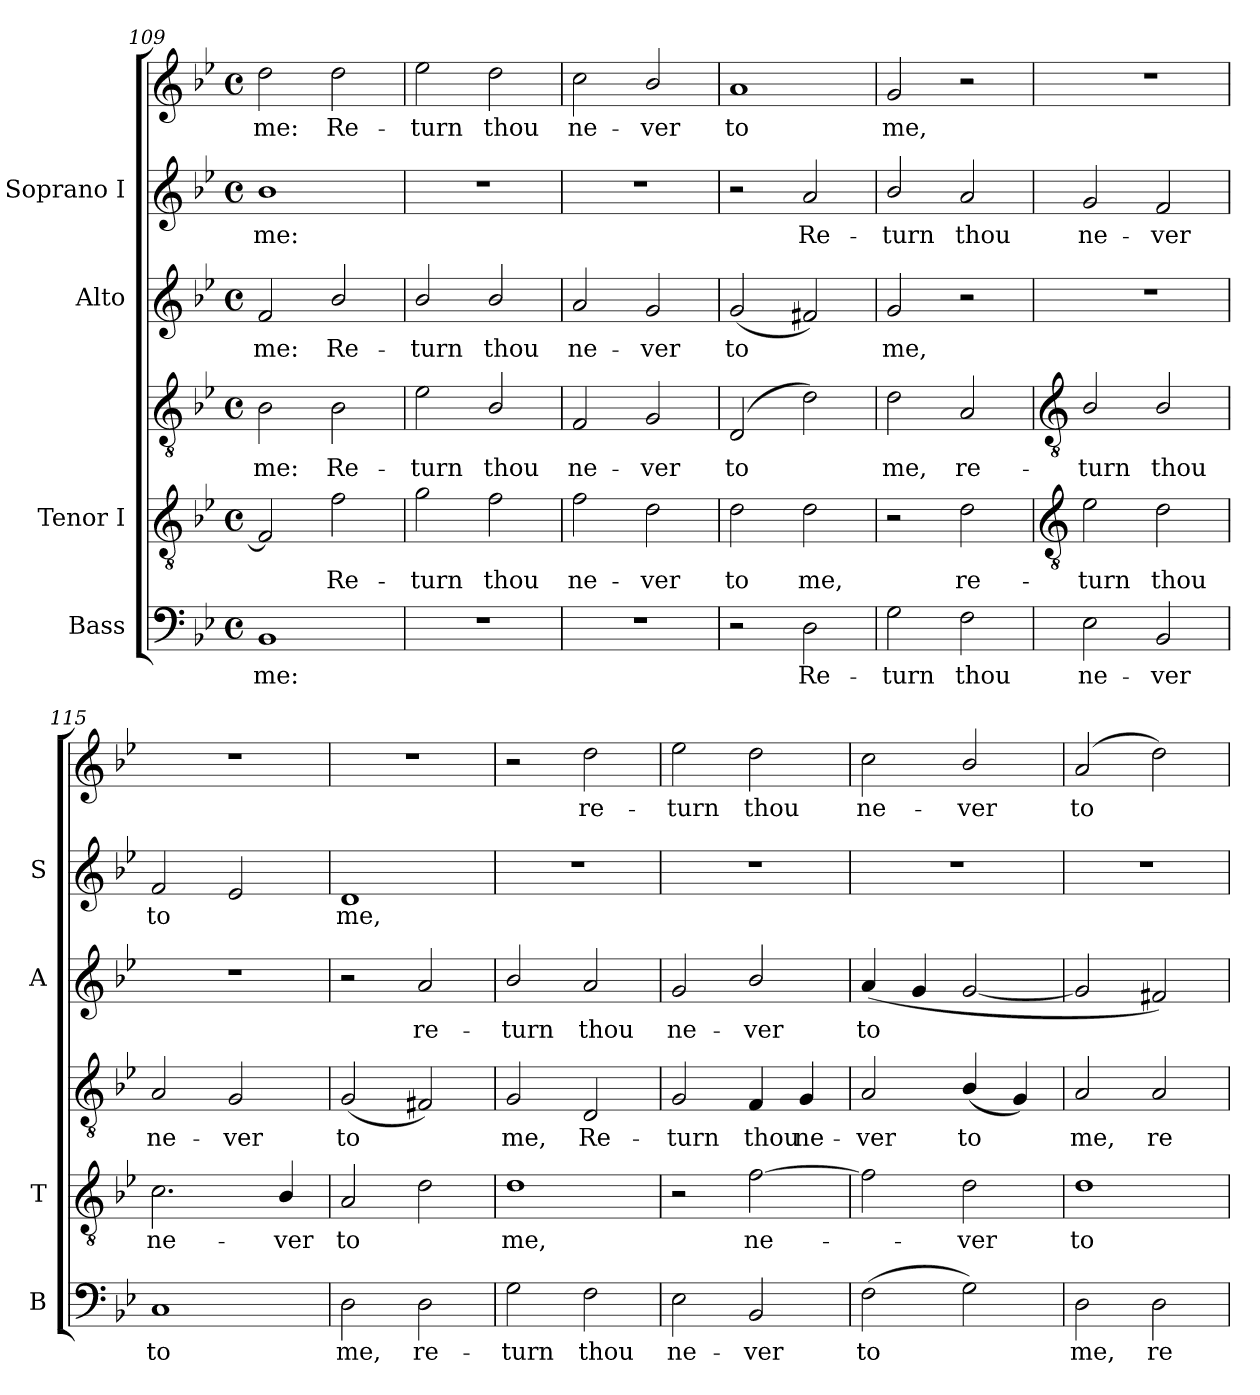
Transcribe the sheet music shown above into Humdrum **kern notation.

**kern	**text	**kern	**text	**kern	**text	**kern	**text	**kern	**text	**kern	**text
*part4	*part4	*part3	*part3	*part3	*part3	*part2	*part2	*part1	*part1	*part1	*part1
*staff6	*staff6	*staff5	*staff5	*staff4	*staff4	*staff3	*staff3	*staff2	*staff2	*staff1	*staff1
*I"Bass	*	*I"Tenor I	*	*	*	*I"Alto	*	*I"Soprano I	*	*	*
*I'B	*	*I'T	*	*	*	*I'A	*	*I'S	*	*	*
*clefF4	*	*clefGv2	*	*clefGv2	*	*clefG2	*	*clefG2	*	*clefG2	*
*k[b-e-]	*	*k[b-e-]	*	*k[b-e-]	*	*k[b-e-]	*	*k[b-e-]	*	*k[b-e-]	*
*B-:	*	*B-:	*	*B-:	*	*B-:	*	*B-:	*	*B-:	*
*M4/4	*	*M4/4	*	*M4/4	*	*M4/4	*	*M4/4	*	*M4/4	*
*met(c)	*	*met(c)	*	*met(c)	*	*met(c)	*	*met(c)	*	*met(c)	*
=109	=109	=109	=109	=109	=109	=109	=109	=109	=109	=109	=109
!	!LO:LY:b	!	!	!	!LO:LY:b	!	!LO:LY:b	!	!LO:LY:b	!	!LO:LY:b
1BB-	me:	2F]	.	2B-	me:	2f	me:	1b-	-me:	2dd	me:
!	!	!	!LO:LY:b	!	!LO:LY:b	!	!LO:LY:b	!	!	!	!LO:LY:b
.	.	2f	-Re-	2B-	Re-	2b-/	Re-	.	.	2dd	Re-
=110	=110	=110	=110	=110	=110	=110	=110	=110	=110	=110	=110
!	!	!	!LO:LY:b	!	!LO:LY:b	!	!LO:LY:b	!	!	!	!LO:LY:b
1r	.	2g	turn	2e-	-turn	2b-/	-turn	1r	.	2ee-	turn
!	!	!	!LO:LY:b	!	!LO:LY:b	!	!LO:LY:b	!	!	!	!LO:LY:b
.	.	2f	thou	2B-/	thou	2b-/	thou	.	.	2dd	thou
=111	=111	=111	=111	=111	=111	=111	=111	=111	=111	=111	=111
!	!	!	!LO:LY:b	!	!LO:LY:b	!	!LO:LY:b	!	!	!	!LO:LY:b
1r	.	2f	ne-	2F	ne-	2a	ne-	1r	.	2cc	ne-
!	!	!	!LO:LY:b	!	!LO:LY:b	!	!LO:LY:b	!	!	!	!LO:LY:b
.	.	2d	-ver	2G	-ver	2g	-ver	.	.	2b-/	-ver
=112	=112	=112	=112	=112	=112	=112	=112	=112	=112	=112	=112
!	!	!	!LO:LY:b	!	!LO:LY:b	!	!LO:LY:b	!	!	!	!LO:LY:b
2r	.	2d	to	(2D	to	(<2g	to	2r	.	1a	to
!	!LO:LY:b	!	!LO:LY:b	!	!	!	!	!	!LO:LY:b	!	!
2D	Re-	2d	me,	2d)	.	2f#X)	.	2a	Re-	.	.
=113	=113	=113	=113	=113	=113	=113	=113	=113	=113	=113	=113
!	!LO:LY:b	!	!	!	!LO:LY:b	!	!LO:LY:b	!	!LO:LY:b	!	!LO:LY:b
2G	-turn	2r	.	2d	me,	2g	me,	2b-/	turn	2g	-me,
!	!LO:LY:b	!	!LO:LY:b	!	!LO:LY:b	!	!	!	!LO:LY:b	!	!
2F	thou	2d	-re-	2A	re-	2r	.	2a	thou	2r	.
!!LO:LB:g=z
=114	=114	=114	=114	=114	=114	=114	=114	=114	=114	=114	=114
*	*	*clefGv2	*	*clefGv2	*	*	*	*	*	*	*
!	!LO:LY:b	!	!LO:LY:b	!	!LO:LY:b	!	!	!	!LO:LY:b	!	!
2E-	ne-	2e-	turn	2B-/	-turn	1r	.	2g	ne-	1r	.
!	!LO:LY:b	!	!LO:LY:b	!	!LO:LY:b	!	!	!	!LO:LY:b	!	!
2BB-	-ver	2d	thou	2B-/	thou	.	.	2f	-ver	.	.
=115	=115	=115	=115	=115	=115	=115	=115	=115	=115	=115	=115
!	!LO:LY:b	!	!LO:LY:b	!	!LO:LY:b	!	!	!	!LO:LY:b	!	!
1C	to	2.c	ne-	2A	ne-	1r	.	2f	to	1r	.
!	!	!	!	!	!LO:LY:b	!	!	!	!	!	!
.	.	.	.	2G	-ver	.	.	2e-	.	.	.
!	!	!	!LO:LY:b	!	!	!	!	!	!	!	!
.	.	4B-/	-ver	.	.	.	.	.	.	.	.
=116	=116	=116	=116	=116	=116	=116	=116	=116	=116	=116	=116
!	!LO:LY:b	!	!LO:LY:b	!	!LO:LY:b	!	!	!	!LO:LY:b	!	!
2D	me,	2A	to	(<2G	to	2r	.	1d	me,	1r	.
!	!LO:LY:b	!	!	!	!	!	!LO:LY:b	!	!	!	!
2D	re-	2d	.	2F#X)	.	2a	re-	.	.	.	.
=117	=117	=117	=117	=117	=117	=117	=117	=117	=117	=117	=117
!	!LO:LY:b	!	!LO:LY:b	!	!LO:LY:b	!	!LO:LY:b	!	!	!	!
2G	-turn	1d	-me,	2G	me,	2b-/	-turn	1r	.	2r	.
!	!LO:LY:b	!	!	!	!LO:LY:b	!	!LO:LY:b	!	!	!	!LO:LY:b
2F	thou	.	.	2D	Re-	2a	thou	.	.	2dd	re-
=118	=118	=118	=118	=118	=118	=118	=118	=118	=118	=118	=118
!	!LO:LY:b	!	!	!	!LO:LY:b	!	!LO:LY:b	!	!	!	!LO:LY:b
2E-	ne-	2r	.	2G	turn	2g	ne-	1r	.	2ee-	-turn
!	!LO:LY:b	!	!LO:LY:b	!	!LO:LY:b	!	!LO:LY:b	!	!	!	!LO:LY:b
2BB-	-ver	[2f	-ne-	4F	thou	2b-/	-ver	.	.	2dd	thou
!	!	!	!	!	!LO:LY:b	!	!	!	!	!	!
.	.	.	.	4G	ne-	.	.	.	.	.	.
=119	=119	=119	=119	=119	=119	=119	=119	=119	=119	=119	=119
!	!LO:LY:b	!	!	!	!LO:LY:b	!	!LO:LY:b	!	!	!	!LO:LY:b
(>2F	to	2f]	.	2A	ver	(<4a	to	1r	.	2cc	ne-
.	.	.	.	.	.	4g	.	.	.	.	.
!	!	!	!LO:LY:b	!	!LO:LY:b	!	!	!	!	!	!LO:LY:b
2G)	.	2d	ver	(<4B-/	to	[2g	.	.	.	2b-/	-ver
.	.	.	.	4G)	.	.	.	.	.	.	.
=120	=120	=120	=120	=120	=120	=120	=120	=120	=120	=120	=120
!	!LO:LY:b	!	!LO:LY:b	!	!LO:LY:b	!	!	!	!	!	!LO:LY:b
2D	me,	1d	-to	2A	me,	2g]	.	1r	.	(<2a	to
!	!LO:LY:b	!	!	!	!LO:LY:b	!	!	!	!	!	!
2D	re-	.	.	2A	re-	2f#X)	.	.	.	2dd)	.
=	=	=	=	=	=	=	=	=	=	=	=
*-	*-	*-	*-	*-	*-	*-	*-	*-	*-	*-	*-
